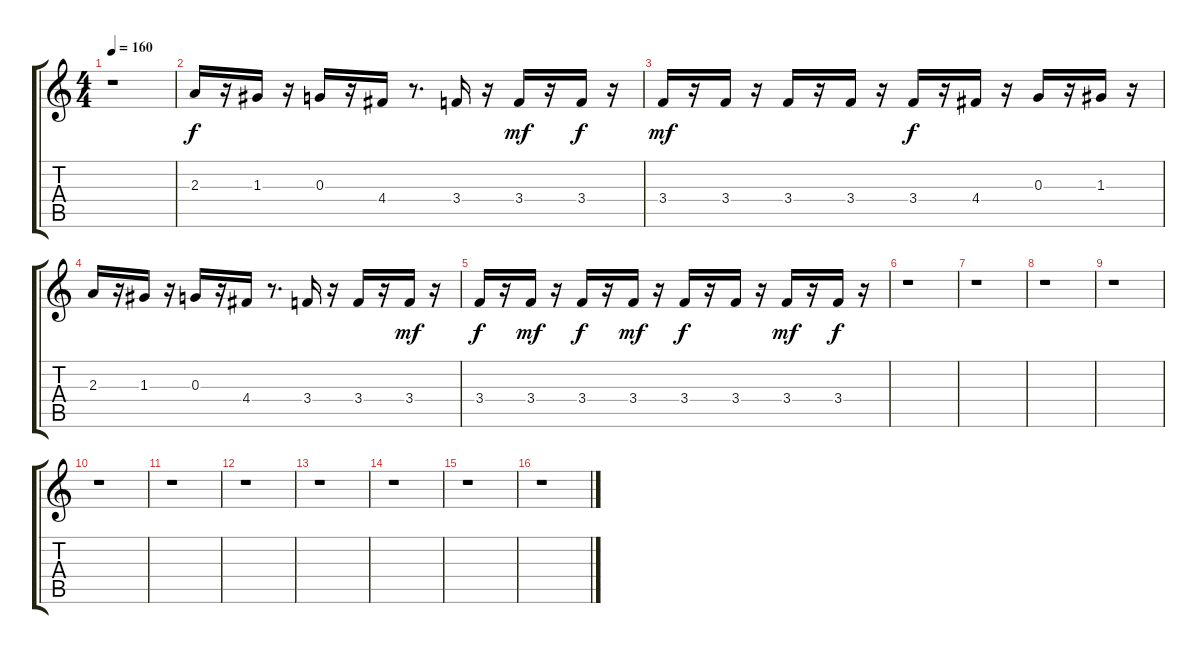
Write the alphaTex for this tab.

\track "" {instrument electricguitarmuted}
\staff {score tabs}
\tuning (E4 B3 G3 D3 A2 E2) {hide}
\ts (4 4)
\tempo 160
\clef g2
\ks c
r.1{dy f} |
2.3.16 r.16 1.3.16 r.16 0.3.16 r.16 4.4.16 r.8{d} 3.4.16 r.16 3.4.16{dy mf} r.16 3.4.16{dy f} r.16 |
3.4.16{dy mf} r.16 3.4.16 r.16 3.4.16 r.16 3.4.16 r.16 3.4.16{dy f} r.16 4.4.16 r.16 0.3.16 r.16 1.3.16 r.16 |
2.3.16 r.16 1.3.16 r.16 0.3.16 r.16 4.4.16 r.8{d} 3.4.16 r.16 3.4.16 r.16 3.4.16{dy mf} r.16 |
3.4.16{dy f} r.16 3.4.16{dy mf} r.16 3.4.16{dy f} r.16 3.4.16{dy mf} r.16 3.4.16{dy f} r.16 3.4.16 r.16 3.4.16{dy mf} r.16 3.4.16{dy f} r.16 |
r.1 |
r.1 |
r.1 |
r.1 |
r.1 |
r.1 |
r.1 |
r.1 |
r.1 |
r.1 |
r.1
